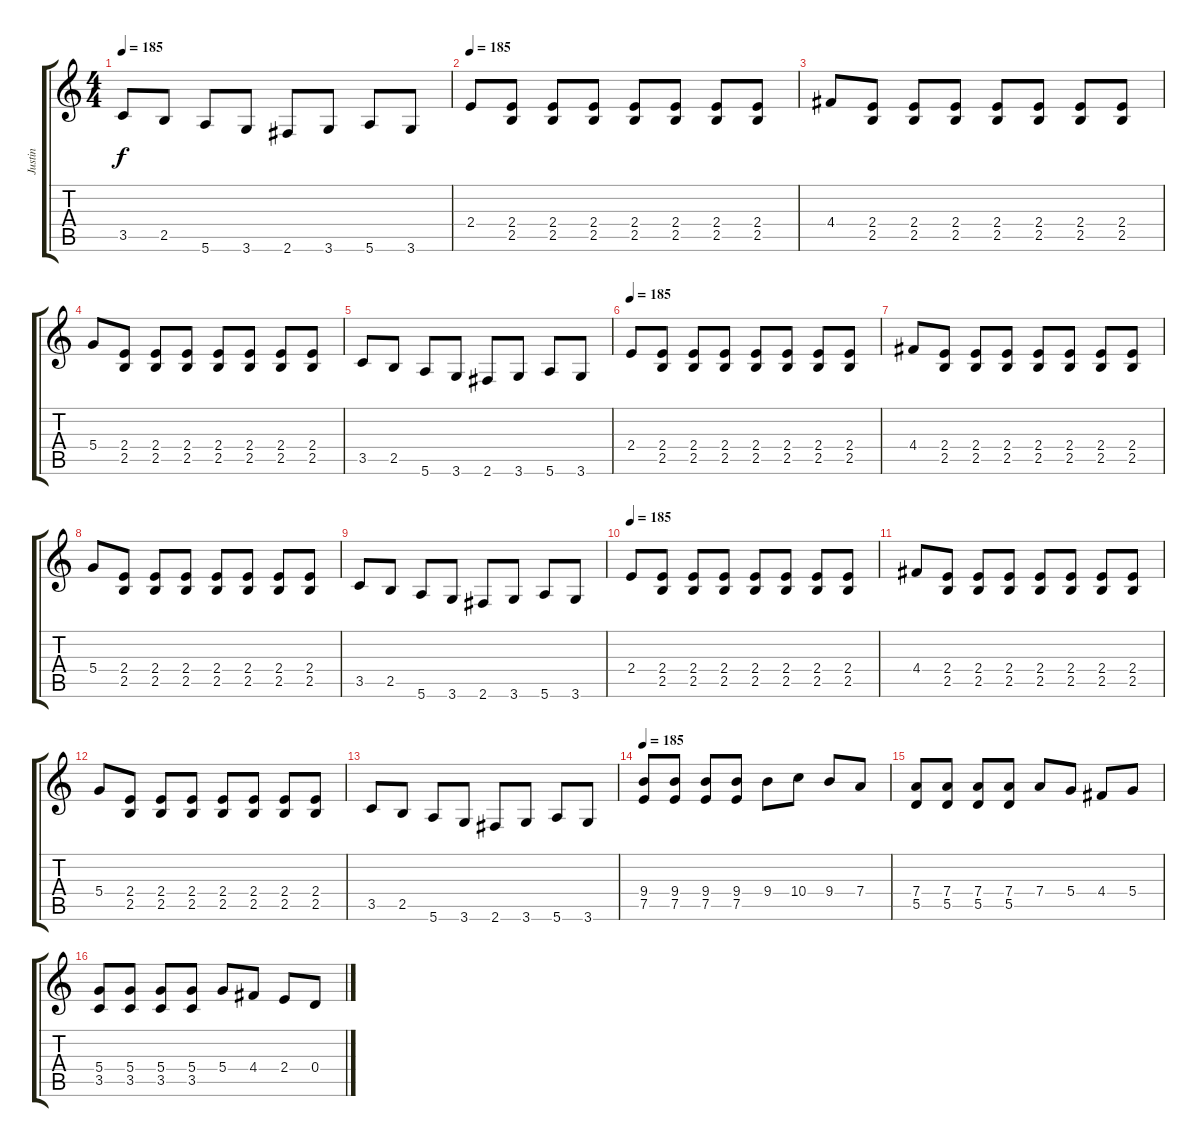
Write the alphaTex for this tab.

\track ("Justin" "Justin") {instrument distortionguitar}
\staff {score tabs}
\tuning (E4 B3 G3 D3 A2 E2) {hide}
\ts (4 4)
\tempo 185
\clef g2
\ks c
3.5.8{dy f} 2.5.8 5.6.8 3.6.8 2.6.8 3.6.8 5.6.8 3.6.8 |
\tempo 185
2.4.8 (2.4 2.5).8 (2.4 2.5).8 (2.4 2.5).8 (2.4 2.5).8 (2.4 2.5).8 (2.4 2.5).8 (2.4 2.5).8 |
4.4.8 (2.4 2.5).8 (2.4 2.5).8 (2.4 2.5).8 (2.4 2.5).8 (2.4 2.5).8 (2.4 2.5).8 (2.4 2.5).8 |
5.4.8 (2.4 2.5).8 (2.4 2.5).8 (2.4 2.5).8 (2.4 2.5).8 (2.4 2.5).8 (2.4 2.5).8 (2.4 2.5).8 |
3.5.8 2.5.8 5.6.8 3.6.8 2.6.8 3.6.8 5.6.8 3.6.8 |
\tempo 185
2.4.8 (2.4 2.5).8 (2.4 2.5).8 (2.4 2.5).8 (2.4 2.5).8 (2.4 2.5).8 (2.4 2.5).8 (2.4 2.5).8 |
4.4.8 (2.4 2.5).8 (2.4 2.5).8 (2.4 2.5).8 (2.4 2.5).8 (2.4 2.5).8 (2.4 2.5).8 (2.4 2.5).8 |
5.4.8 (2.4 2.5).8 (2.4 2.5).8 (2.4 2.5).8 (2.4 2.5).8 (2.4 2.5).8 (2.4 2.5).8 (2.4 2.5).8 |
3.5.8 2.5.8 5.6.8 3.6.8 2.6.8 3.6.8 5.6.8 3.6.8 |
\tempo 185
2.4.8 (2.4 2.5).8 (2.4 2.5).8 (2.4 2.5).8 (2.4 2.5).8 (2.4 2.5).8 (2.4 2.5).8 (2.4 2.5).8 |
4.4.8 (2.4 2.5).8 (2.4 2.5).8 (2.4 2.5).8 (2.4 2.5).8 (2.4 2.5).8 (2.4 2.5).8 (2.4 2.5).8 |
5.4.8 (2.4 2.5).8 (2.4 2.5).8 (2.4 2.5).8 (2.4 2.5).8 (2.4 2.5).8 (2.4 2.5).8 (2.4 2.5).8 |
3.5.8 2.5.8 5.6.8 3.6.8 2.6.8 3.6.8 5.6.8 3.6.8 |
\tempo 185
(9.4 7.5).8 (9.4 7.5).8 (9.4 7.5).8 (9.4 7.5).8 9.4.8 10.4.8 9.4.8 7.4.8 |
(7.4 5.5).8 (7.4 5.5).8 (7.4 5.5).8 (7.4 5.5).8 7.4.8 5.4.8 4.4.8 5.4.8 |
(5.4 3.5).8 (5.4 3.5).8 (5.4 3.5).8 (5.4 3.5).8 5.4.8 4.4.8 2.4.8 0.4.8
